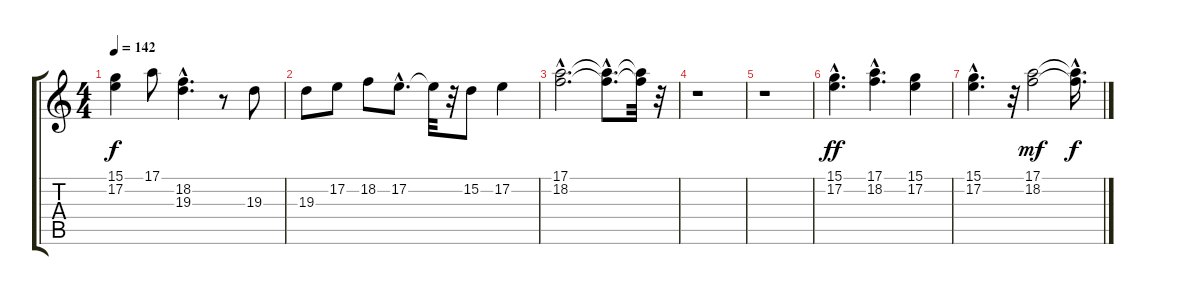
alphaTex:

\track "" {instrument synthbrass1}
\staff {score tabs}
\tuning (E4 B3 G3 D3 A2 E2) {hide}
\ts (4 4)
\tempo 142
\clef g2
\ks c
(15.1 17.2).4{dy f} 17.1.8 (18.2{hac} 19.3{hac}).4{d} r.8 19.3.8 |
19.3.8 17.2.8 18.2.8 17.2{hac}.8{d} 17.2{t}.32 r.32 15.2.8 17.2.4 |
(17.1{hac} 18.2{hac}).2{d} (17.1{hac t} 18.2{hac t}).8{d} (17.1{t} 18.2{t}).32 r.32 |
r.1 |
r.1 |
(15.1{hac} 17.2{hac}).4{d dy ff} (17.1{hac} 18.2{hac}).4{d} (15.1 17.2).4 |
(15.1{hac} 17.2{hac}).4{d} r.32 (17.1 18.2).2{dy mf} (17.1{hac t} 18.2{hac t}).16{d dy f}
